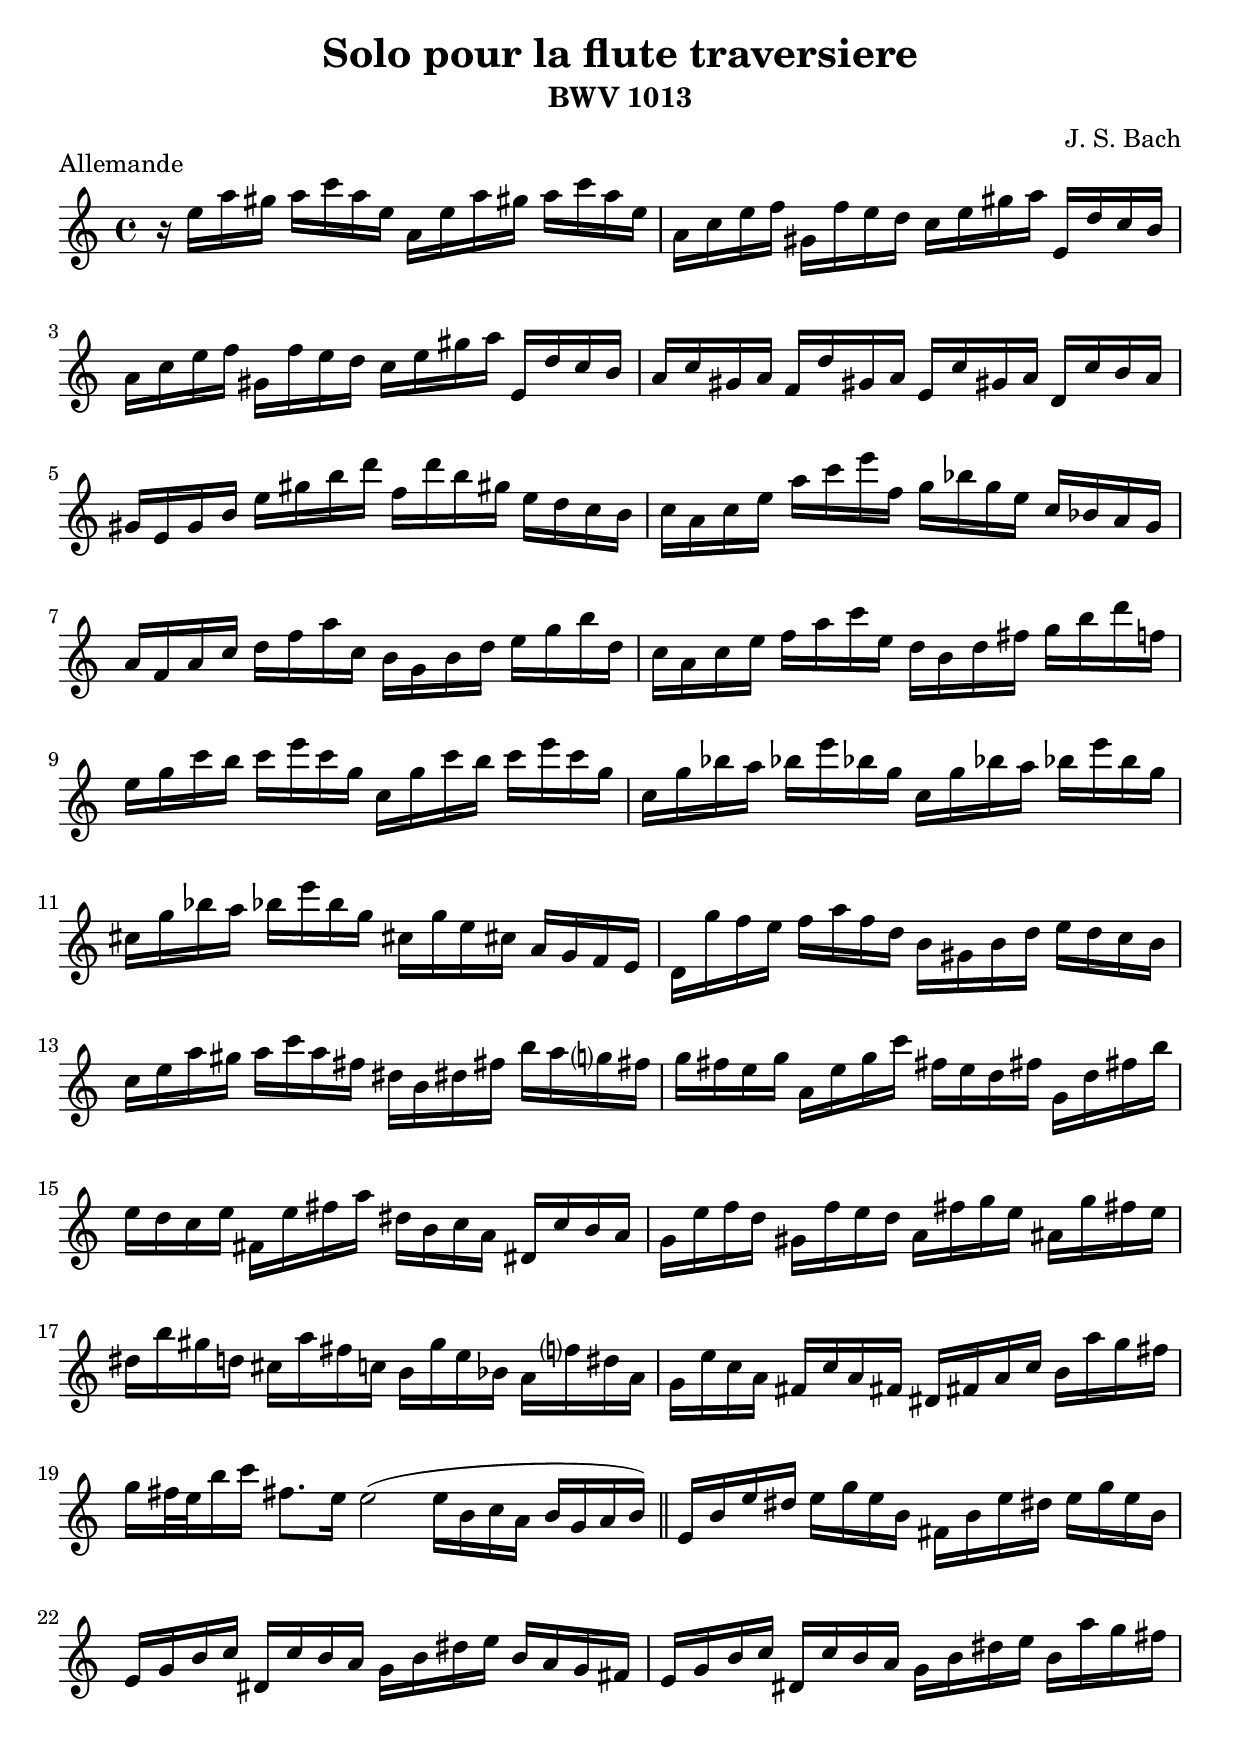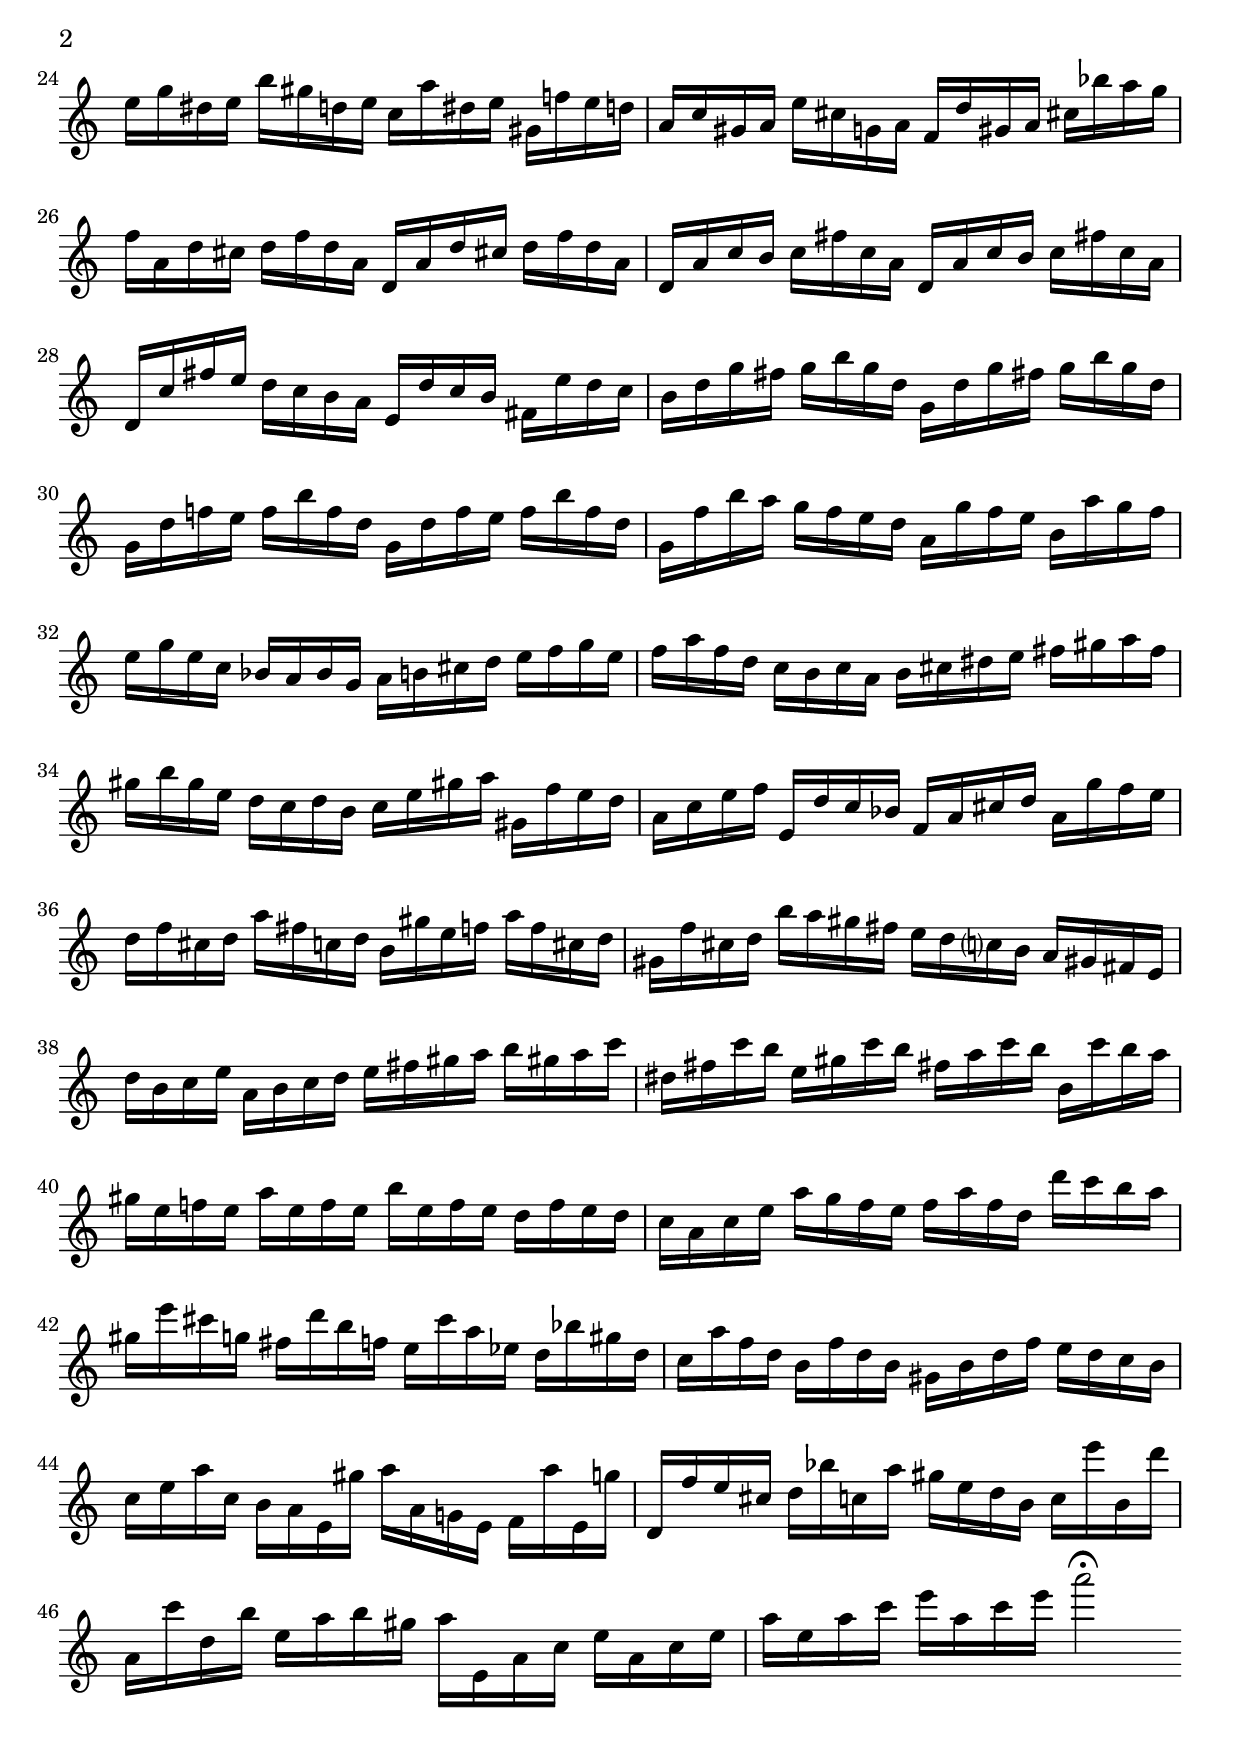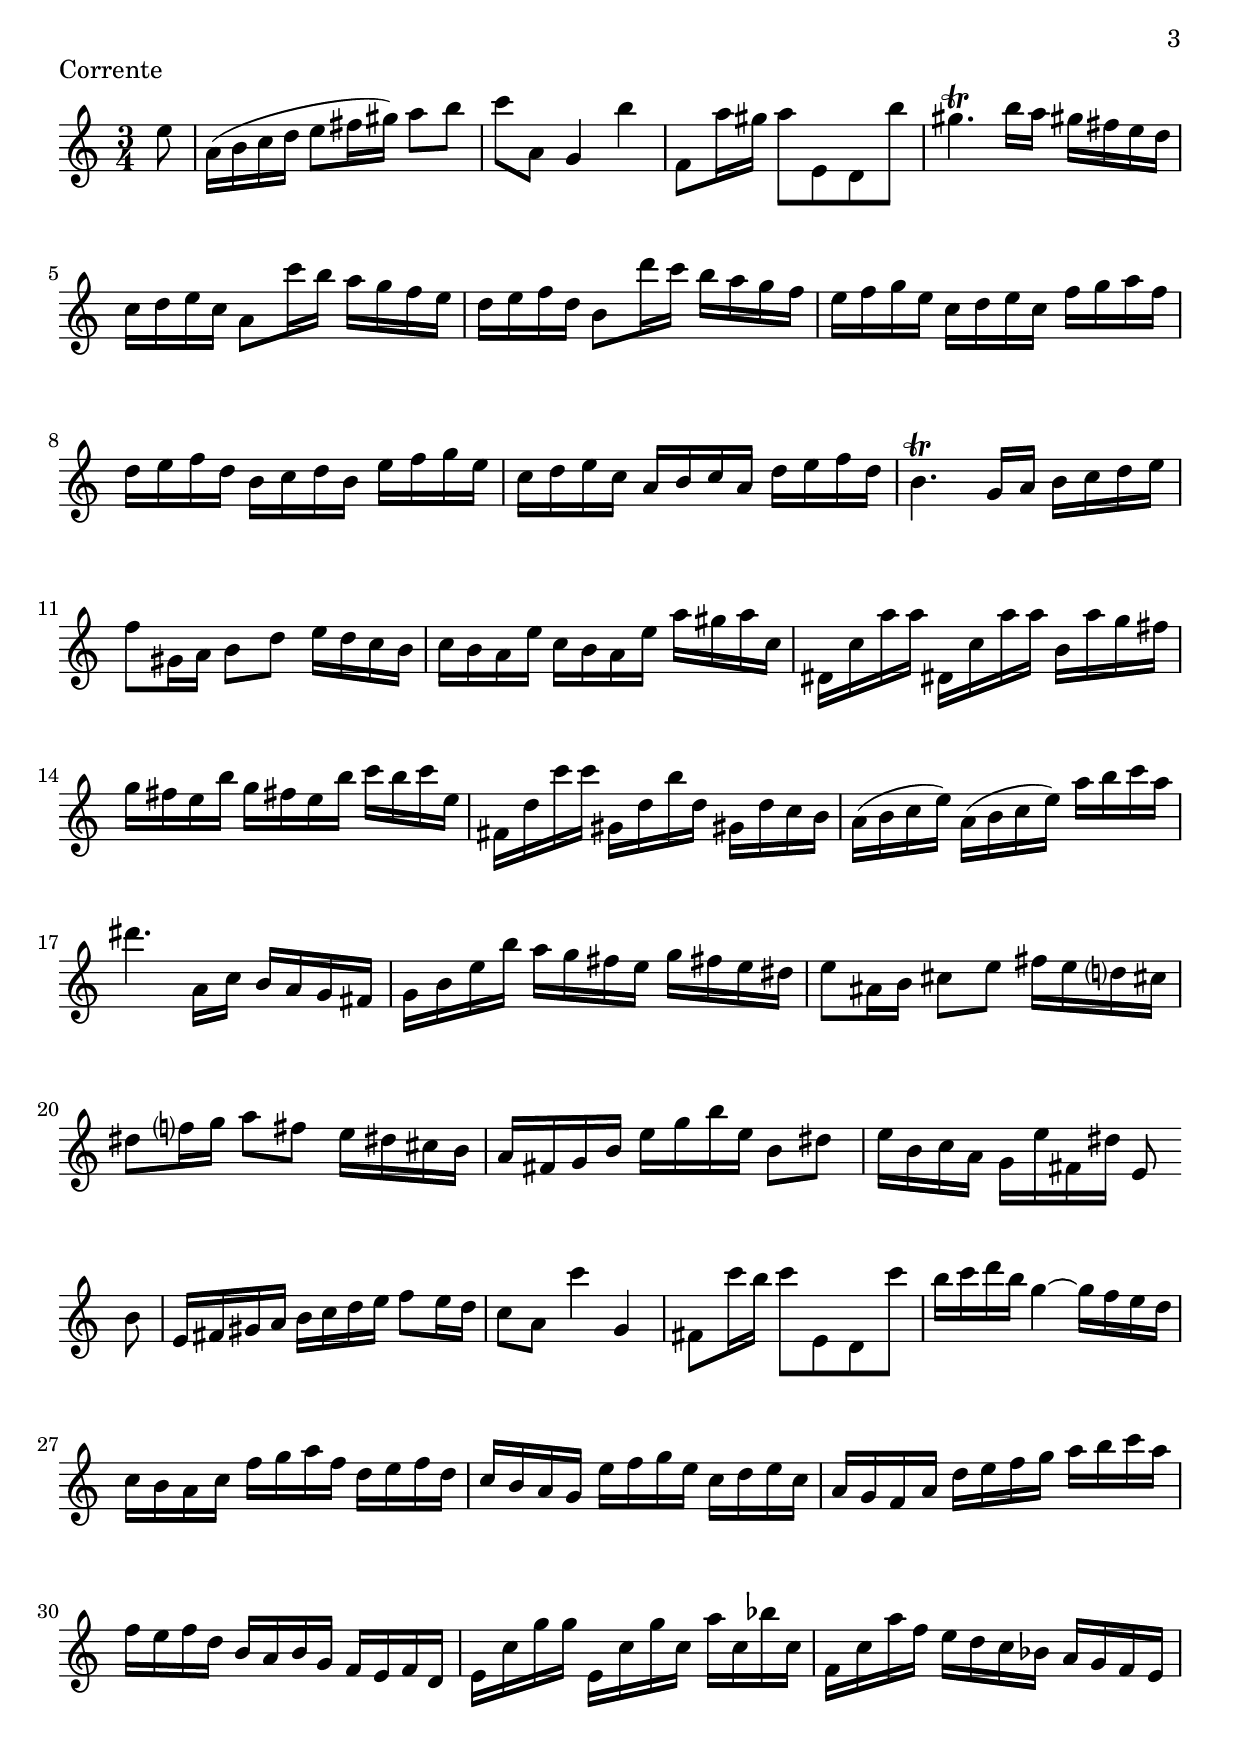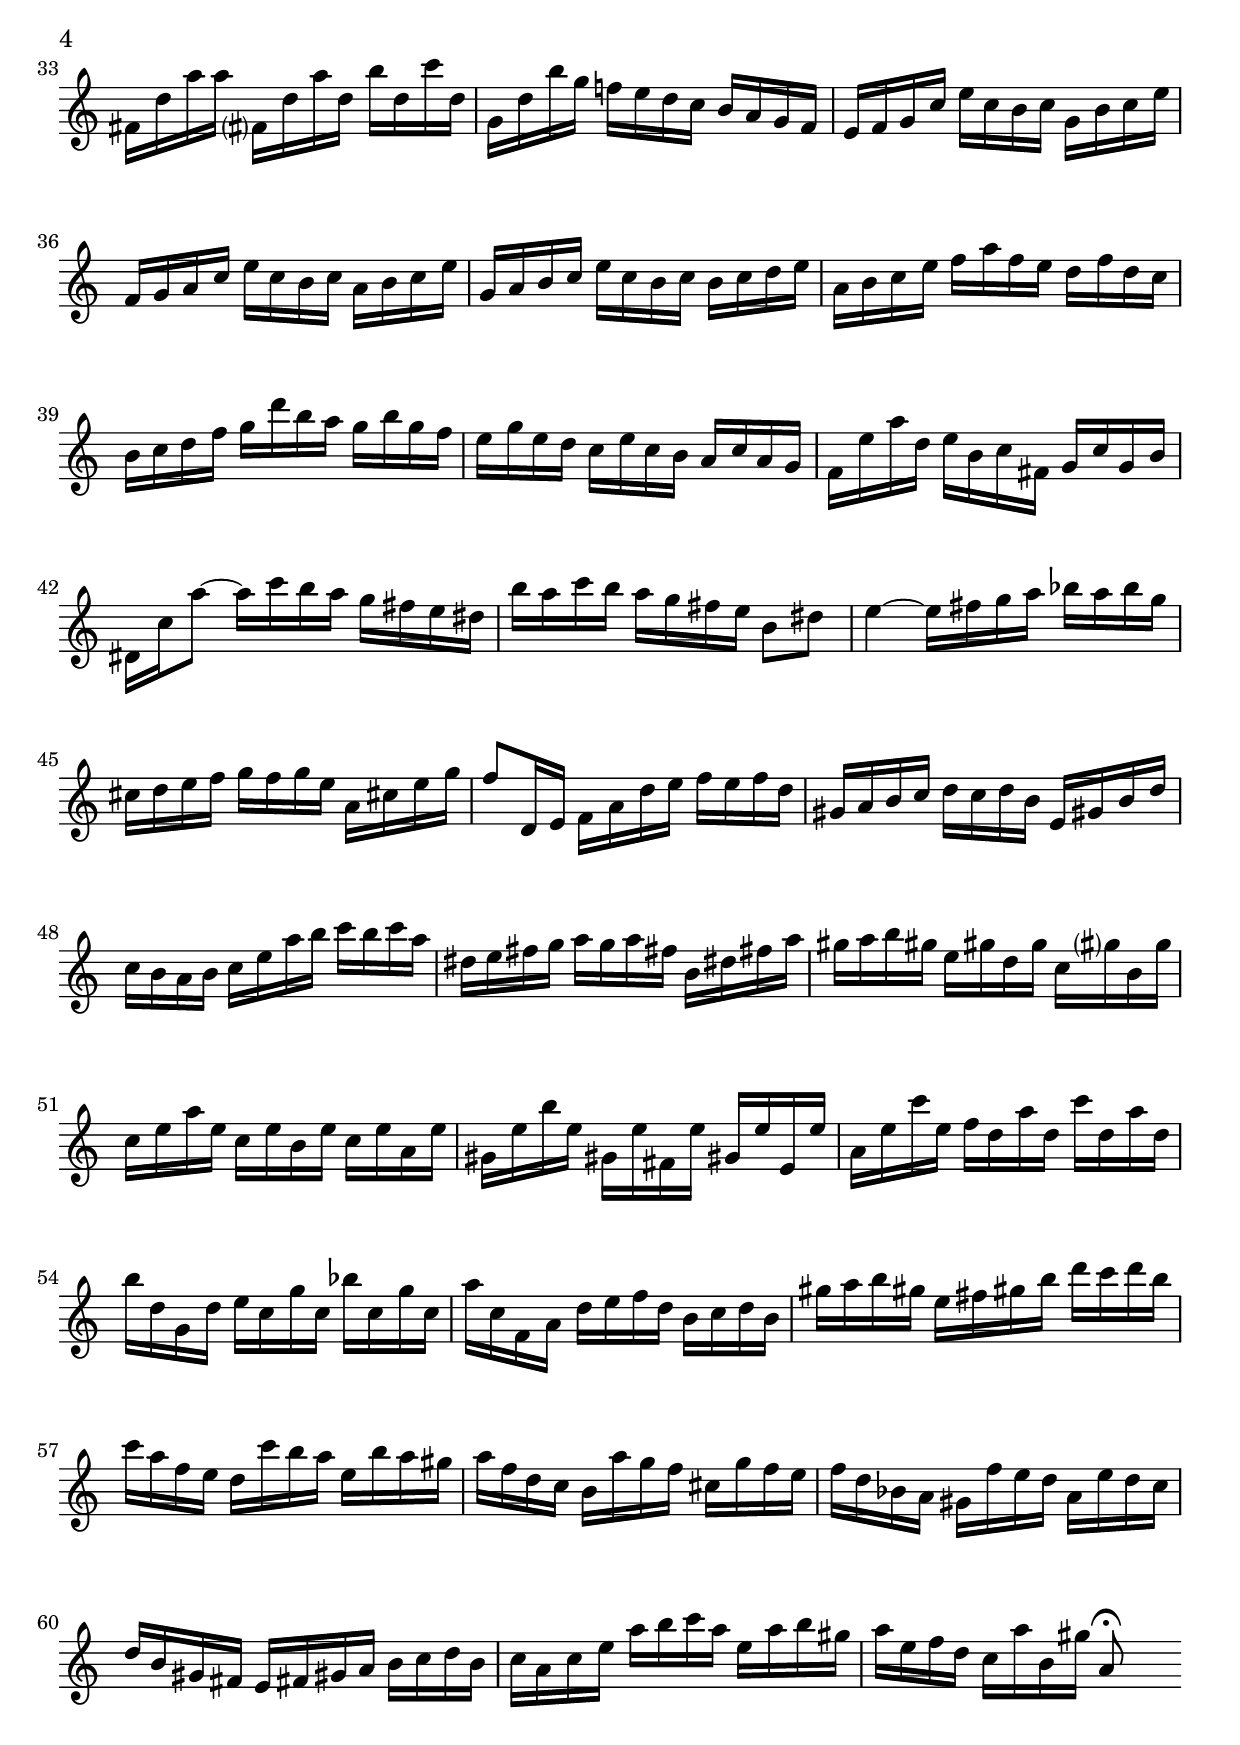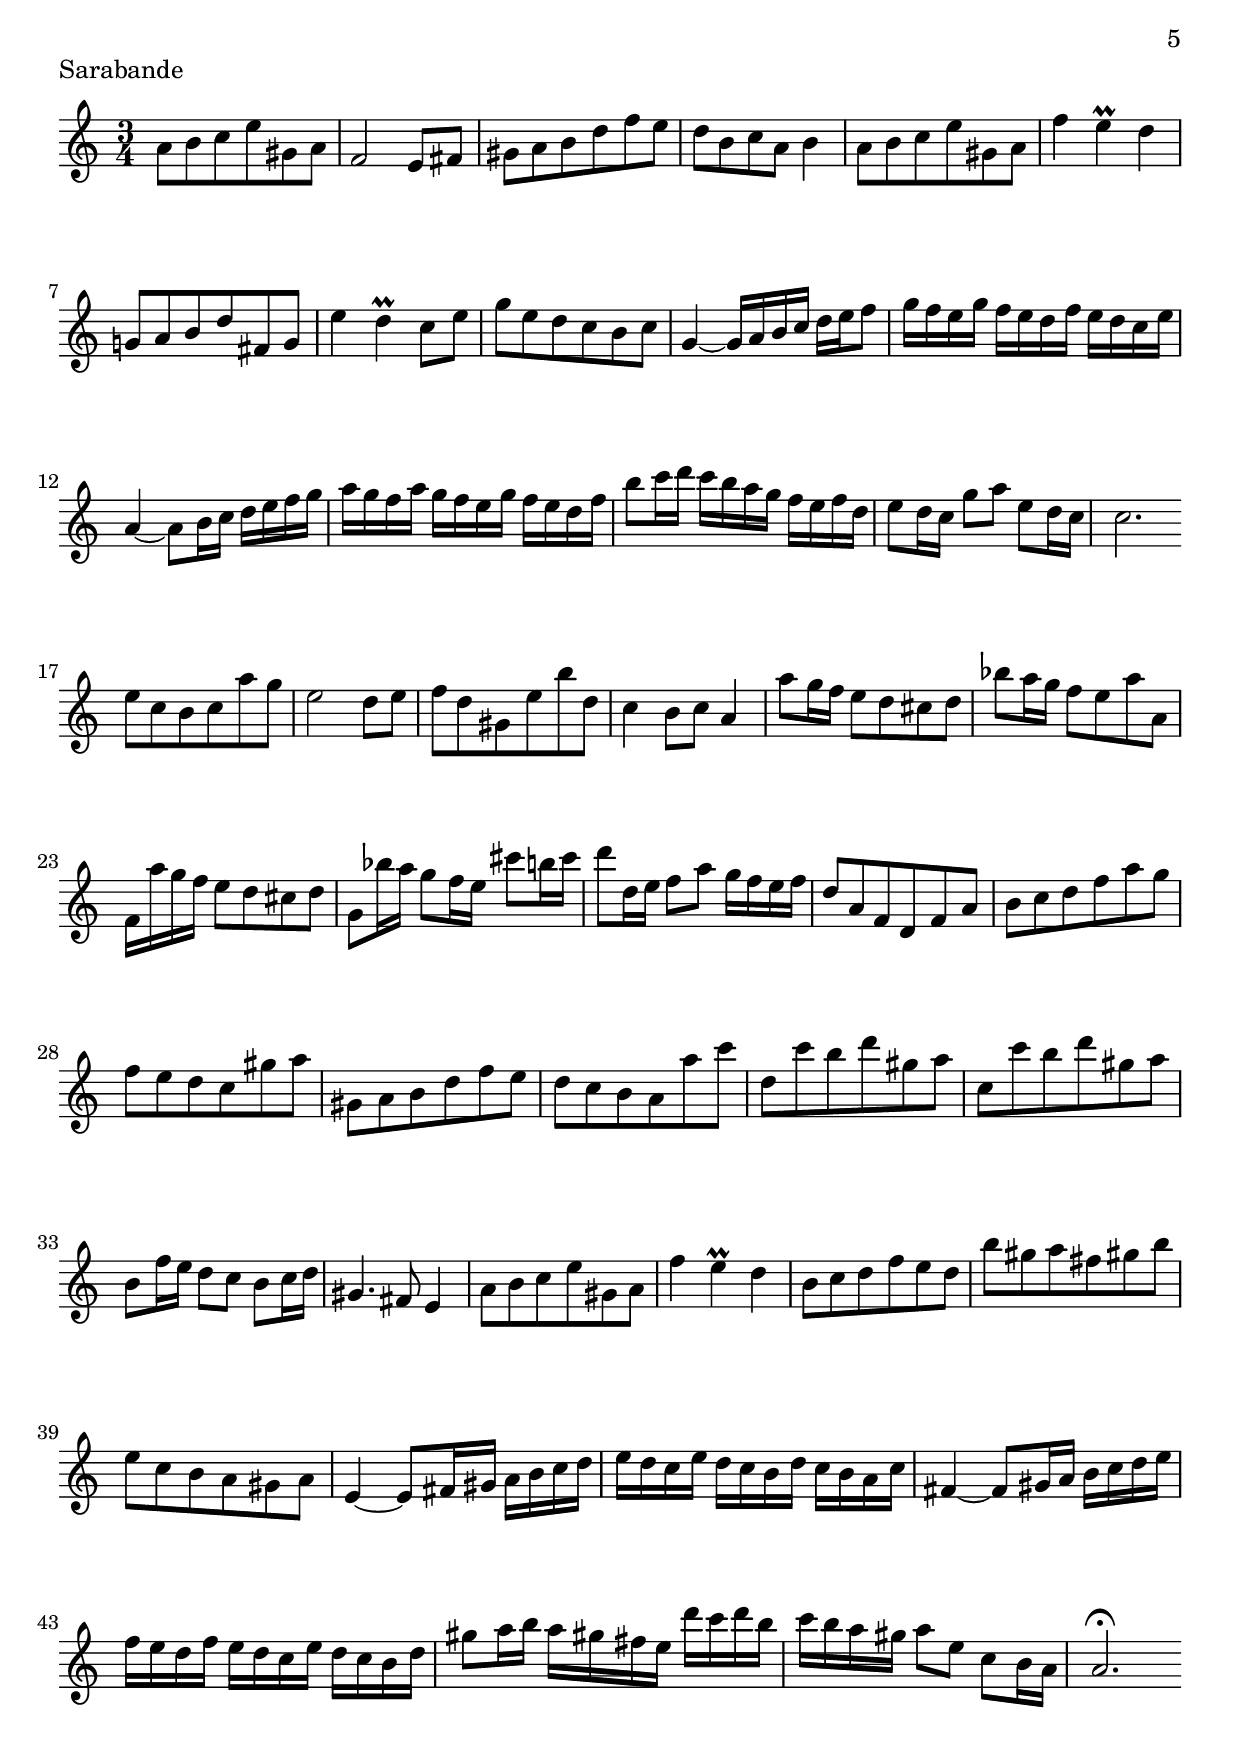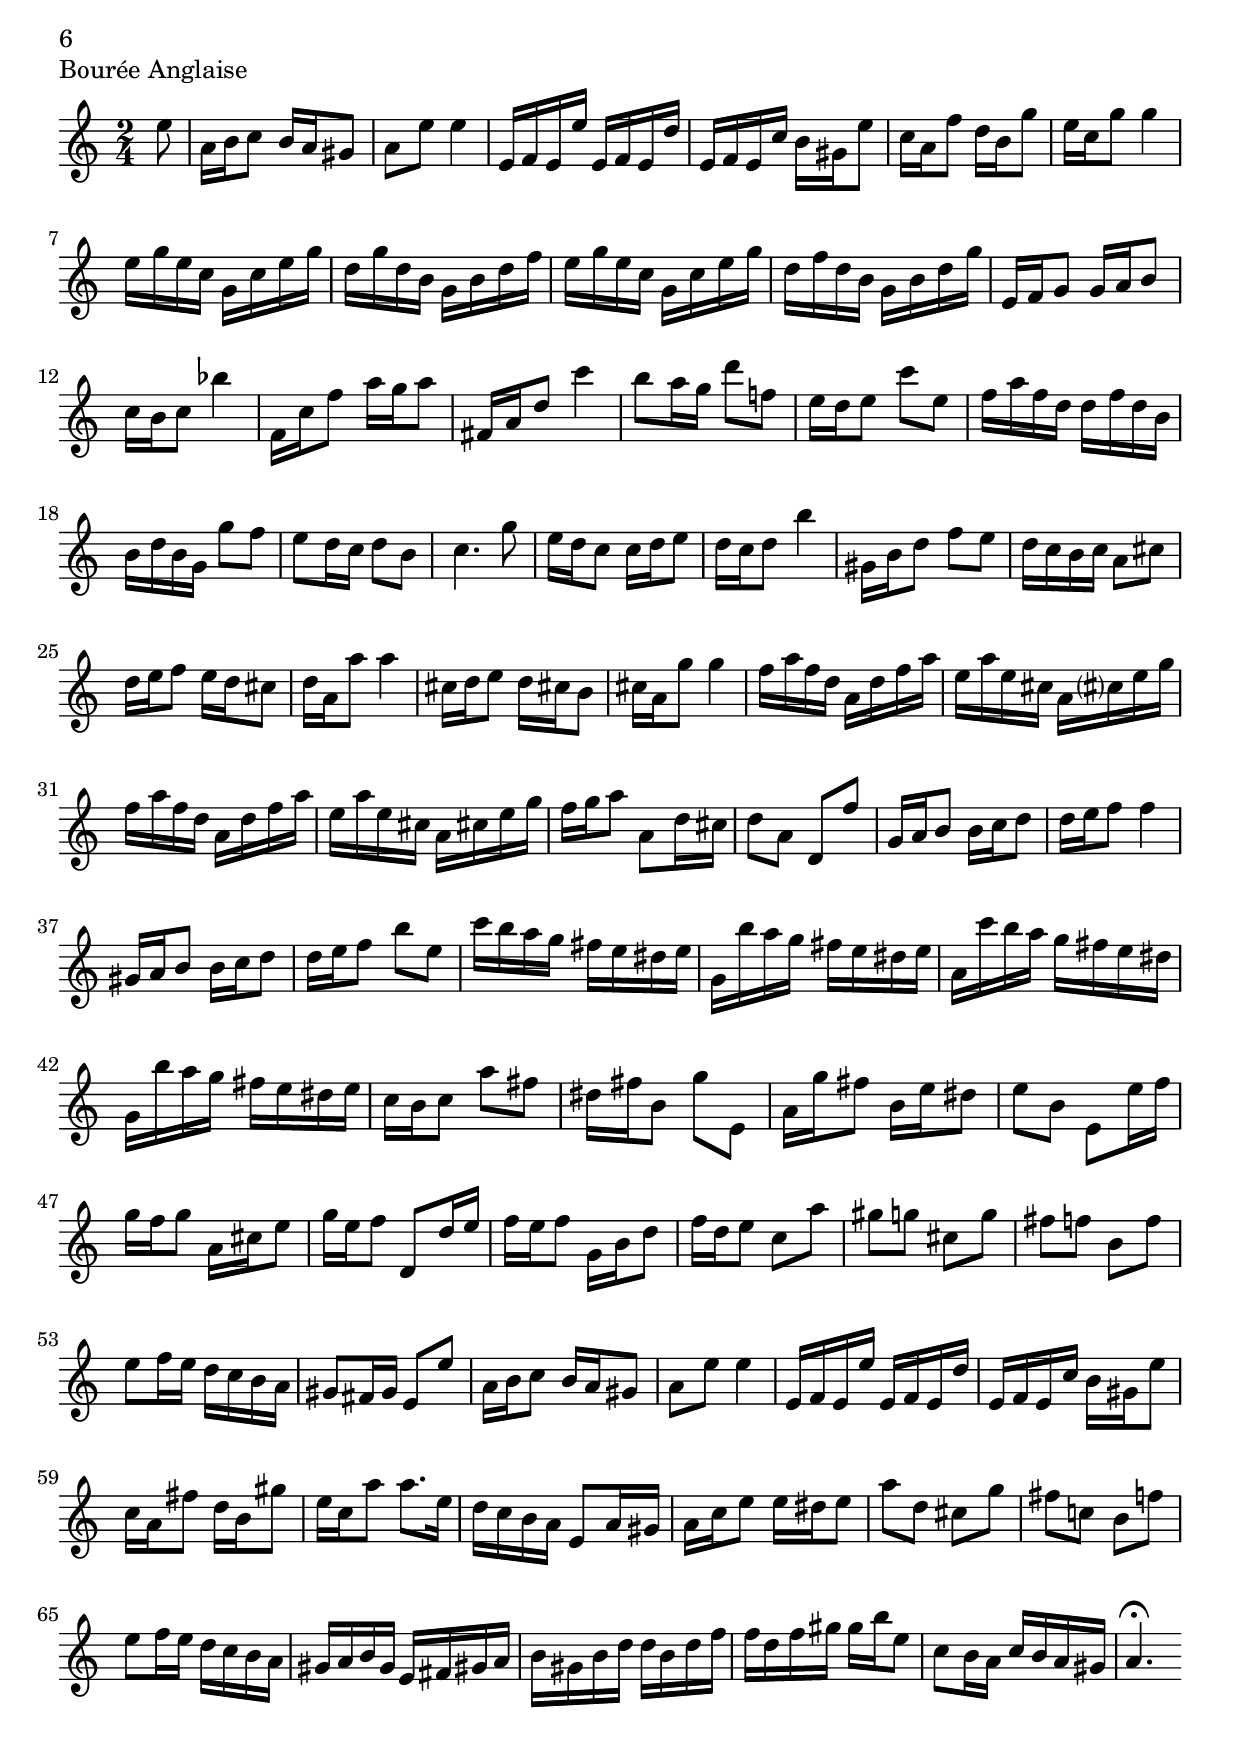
\version "2.8.8"

#(set-global-staff-size 22)

\paper {
	#(set-paper-size "a4")
	ragged-last-bottom = ##f
	print-page-number = ##t
	page-top-space = 0\mm
	after-title-space = 2\mm
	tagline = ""
      }

\header { 
	title = "Solo pour la flute traversiere"
	subtitle = "BWV 1013"
	composer = "J. S. Bach"
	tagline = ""
	}

\score {
        \relative c' {
	\clef G
	\key c \major
	\time 4/4 
	                   
	r16 e' a gis! a c a e a, e' a gis! a c a e | 
	a, c e f gis,! f' e d c e gis! a e, d' c b | % 3
	a c e f gis,! f' e d c e gis! a e, d' c b | 
	a c gis! a f d' gis,! a e c' gis! a d, c' b a | % 5
	gis! e gis b e gis! b d f, d' b gis! e d c b | 
	c a c e a c e f, g bes! g e c bes! a g | % 7
	a f a c d f a c, b g b d e g b d, | 
	c a c e f a c e, d b d fis! g b d f,! | % 9
	e g c b c e c g c, g' c b c e c g | 
	c, g' bes! a bes! e bes! g c, g' bes! a bes! e bes g | % 11
	cis,! g' bes! a bes! e bes g cis,! g' e cis! a g f e | 
	d g' f e f a f d b gis! b d e d c b | % 13
	c e a gis! a c a fis! dis! b dis! fis! b a g!? fis! | 
	g fis! e g a, e' g c fis,! e d fis! g, d' fis! b | % 15
	e, d c e fis,! e' fis! a dis,! b c a dis,! c' b a | 
	g e' f d gis,! f' e d a fis'! g e ais,! g' fis! e | % 17
	dis! b' gis! d! cis! a' fis! c! b gis' e bes! a f'!? dis! a | 
	g e' c a fis! c' a fis! dis! fis! a c b a' g fis! | % 19
	g fis!32 e b'16 c fis,!8. e16 e2 ( 
	  \bar ":|:" \partial 4*2 e16 b c a b g a b ) \bar "||" % 21
	e, b' e dis! e g e b fis! b e dis! e g e b | 
	e, g b c dis,! c' b a g b dis! e b a g fis! | % 23
	e g b c dis,! c' b a g b dis! e b a' g fis! | 
	e g dis! e b' gis! d! e c a' dis,! e gis,! f'! e d! | % 25
	a c gis! a e' cis! g! a f d' gis,! a cis! bes'! a g | 
	f a, d cis! d f d a d, a' d cis! d f d a | % 27
	d, a' c b c fis! c a d, a' c b c fis! c a | 
	d, c' fis! e d c b a e d' c b fis! e' d c | % 29
	b d g fis! g b g d g, d' g fis! g b g d | 
	g, d' f! e f b f d g, d' f e f b f d | % 31
	g, f' b a g f e d a g' f e b a' g f | 
	e g e c bes! a bes g a b! cis! d e f g e | % 33
	f a f d c b c a b cis! dis! e fis! gis! a fis | 
	gis! b gis e d c d b c e gis! a gis,! f' e d | % 35
	a c e f e, d' c bes! f a cis! d a g' f e | 
	d f cis! d a' fis! c! d b gis'! e f! a f cis! d | % 37
	gis,! f' cis! d b' a gis! fis! e d c!? b a gis! fis! e | 
	d' b c e a, b c d e fis! gis! a b gis! a c | % 39
	dis,! fis! c' b e, gis! c b fis! a c b b, c' b a | 
	gis! e f! e a e f e b' e, f e d f e d | % 41
	c a c e a g f e f a f d d' c b a | 
	gis! e' cis! g! fis! d' b f! e cis' a es! d bes'! gis! d | % 43
	c a' f d b f' d b gis! b d f e d c b | 
	c e a c, b a e gis'! a a, g! e f a' e, g'! | % 45
	d, f' e cis! d bes'! c,! a' gis! e d b c e' b, d' | 
	a, c' d, b' e, a b gis! a e, a c e a, c e | % 47
	a e a c e a, c e a2\fermata \bar ":|:" }

\header { piece = "Allemande" }
\layout {
	indent = 0.0 \mm
  \context  {
%     \Score \override SpacingSpanner #'spacing-increment = #1.2
               }
}}

\score {
        \relative c' {
	\clef G
	\key c \major
	\time 3/4 
	                   
	\partial 8*1 e'8 | 
	a,16  ( b c d e8 fis!16 gis! ) a8 b | % 3
	c a, g4 b' | 
	f,8 a'16 gis! a8 e, d b'' | % 5
	gis!4.\trill b16 a gis! fis! e d | 
	c d e c a8 c'16 b a g f e | % 7
	d e f d b8 d'16 c b a g f | 
	e f g e c d e c f g a f | % 9
	d e f d b c d b e f g e | 
	c d e c a b c a d e f d | % 11
	b4.\trill g16 a b c d e | 
	f8 gis,!16 a b8 d e16 d c b | % 13
	c b a e' c b a e' a gis! a c, | 
	dis,! c' a' a dis,,! c' a' a b, a' g fis! | % 15
	g fis! e b' g fis! e b' c b c e, | 
	fis,! d' c' c gis,! d' b' d, gis,! d' c b | % 17
	a  ( b c e ) a,  ( b c e ) a b c a | 
	dis!4. a,16 c b a g fis! | % 19
	g b e b' a g fis! e g fis! e dis! | 
	e8 ais,!16 b cis!8 e fis!16 e d!? cis! | % 21
	dis!8 f!?16 g a8 fis! e16 dis! cis! b | 
	a fis! g b e g b e, b8 dis! | % 23
	e16 b c a g e' fis,! dis'! e,8 \bar ":|:" \break b' | 
	e,16 fis! gis! a b c d e f8 e16 d | % 25
	c8 a c'4 g, | fis!8 c''16 b c8 e,, d c'' | % 27
	b16 c d b g4 ~ g16 f e d | 
	c b a c f g a f d e f d | % 29
	c b a g e' f g e c d e c | 
	a g f a d e f g a b c a | % 31
	f e f d b a b g f e f d | 
	e c' g' g e, c' g' c, a' c, bes'! c, | % 33
	f, c' a' f e d c bes! a g f e | 
	fis! d' a' a fis,!? d' a' d, b' d, c' d, | % 35
	g, d' b' g f! e d c b a g f | 
	e f g c e c b c g b c e | % 37
	f, g a c e c b c a b c e | 
	g, a b c e c b c b c d e | % 39
	a, b c e f a f e d f d c | 
	b c d f g d' b a g b g f | % 41
	e g e d c e c b a c a g | 
	f e' a d, e b c fis,! g c g b | % 43
	dis,! c' a'8 ~ a16 c b a g fis! e dis! | 
	b' a c b a g fis! e b8 dis! | % 45
	e4 ~ e16 fis! g a bes! a bes g | 
	cis,! d e f g f g e a, cis! e g | % 47
	f8 d,16 e f a d e f e f d | 
	gis,! a b c d c d b e, gis! b d | % 49
	c b a b c e a b c b c a | 
	dis, e fis! g a g a fis! b, dis! fis! a | % 51
	gis! a b gis! e gis! d gis c, gis'!? b, gis' | 
	c, e a e c e b e c e a, e' | % 53
	gis,! e' b' e, gis,! e' fis,! e' gis,! e' e, e' | 
	a, e' c' e, f d a' d, c' d, a' d, | % 55
	b' d, g, d' e c g' c, bes'! c, g' c, | 
	a' c, f, a d e f d b c d b | % 57
	gis'! a b gis! e fis! gis! b d c d b | 
	c a f e d c' b a e b' a gis! | % 59
	a f d c b a' g f cis! g' f e | 
	f d bes! a gis! f' e d a e' d c | % 61
	d b gis! fis! e fis! gis! a b c d b | 
	c a c e a b c a e a b gis! | % 63
	a e f d c a' b, gis'! a,8 \fermata s8 \bar ":|:" }
\header { piece = "Corrente" breakbefore = ##t }
\layout {
	indent = 0.0 \mm
  \context  {
%     \Score \override SpacingSpanner #'spacing-increment = #1.2
               }
}}

\score {
        \relative c' {
	\clef G
	\key c \major
	\time 3/4 
	                   
	a'8 b c e gis,! a | f2 e8 fis! | % 3
	gis! a b d f e | d b c a b4 | % 5
	a8 b c e gis,! a | f'4 e\prall d | % 7
	g,!8 a b d fis,! g | e'4 d\prall c8 e | % 9
	g e d c b c | g4 ~ g16 a b c d e f8 | % 11
	g16 f e g f e d f e d c e | a,4 ~ a8 b16 c d e f g | % 13
	a g f a g f e g f e d f | b8 c16 d c b a g f e f d | % 15
	e8 d16 c g'8 a e d16 c | c2. \bar ":|:" % 17
	e8 c b c a' g | e2 d8 e | % 19
	f d gis,! e' b' d, | c4 b8 c a4 | % 21
	a'8 g16 f e8 d cis! d | bes'! a16 g f8 e a a, | % 23
	f16 a' g f e8 d cis! d | g, bes'!16 a g8 f16 e cis'!8 b!16 cis | % 25
	d8 d,16 e f8 a g16 f e f | d8 a f d f a | % 27
	b c d f a g | f e d c gis'! a | % 29
	gis,! a b d f e | d c b a a' c | % 31
	d, c' b d gis,! a | c, c' b d gis,! a | % 33
	b, f'16 e d8 c b c16 d | gis,!4. fis!8 e4 | % 35
	a8 b c e gis,! a | f'4 e\prall d | % 37
	b8 c d f e d | b' gis! a fis! gis! b | % 39
	e, c b a gis! a | e4 ~ e8 fis!16 gis! a b c d | % 41
	e d c e d c b d c b a c | fis,!4 ~ fis8 gis!16 a b c d e | % 43
	f e d f e d c e d c b d | gis!8 a16 b a gis! fis! e d' c d b | % 45
	c b a gis! a8 e c b16 a | a2.\fermata \bar ":|:" }
\header { piece = "Sarabande" breakbefore = ##t }
\layout {
	indent = 0.0 \mm
  \context  {
%     \Score \override SpacingSpanner #'spacing-increment = #1.2
               }
}}

\score {
        \relative c' {
	\clef G
	\key c \major
	\time 2/4 
	                   
	\partial 8*1 e'8 | a,16 b c8 b16 a gis!8 | % 3
	a e' e4 | e,16 f e e' e, f e d' | % 5
	e, f e c' b gis! e'8 | c16 a f'8 d16 b g'8 | % 7
	e16 c g'8 g4 | e16 g e c g c e g | % 9
	d g d b g b d f | e g e c g c e g | % 11
	d f d b g b d g | e, f g8 g16 a b8 | % 13
	c16 b c8 bes'!4 | f,16 c' f8 a16 g a8 | % 15
	fis,!16 a d8 c'4 | b8 a16 g d'8 f,! | % 17
	e16 d e8 c' e, | f16 a f d d f d b | % 19
	b d b g g'8 f | e d16 c d8 b | % 21
	c4. \bar ":|:" g'8 | e16 d c8 c16 d e8 | % 23
	d16 c d8 b'4 | gis,!16 b d8 f e | % 25
	d16 c b c a8 cis! | d16 e f8 e16 d cis!8 | % 27
	d16 a a'8 a4 | cis,!16 d e8 d16 cis! b8 | % 29
	cis!16 a g'8 g4 | f16 a f d a d f a | % 31
	e a e cis! a cis!? e g | f a f d a d f a | % 33
	e a e cis! a cis! e g | f g a8 a, d16 cis! | % 35
	d8 a d, f' | g,16 a b8 b16 c d8 | % 37
	d16 e f8 f4 | gis,!16 a b8 b16 c d8 | % 39
	d16 e f8 b e, | c'16 b a g fis! e dis! e | % 41
	g, b' a g fis! e dis! e | a, c' b a g fis! e dis! | % 43
	g, b' a g fis! e dis! e | c b c8 a' fis! | % 45
	dis!16 fis! b,8 g' e, | a16 g' fis!8 b,16 e dis!8 | % 47
	e b e, e'16 f | g f g8 a,16 cis! e8 | % 49
	g16 e f8 d, d'16 e | f e f8 g,16 b d8 | % 51
	f16 d e8 c a' | gis! g! cis,! g' | % 53
	fis! f! b, f' | e f16 e d c b a | % 55
	gis!8 fis!16 gis e8 e' | a,16 b c8 b16 a gis!8 | % 57
	a e' e4 | e,16 f e e' e, f e d' | % 59
	e, f e c' b gis! e'8 | c16 a fis'!8 d16 b gis'!8 | % 61
	e16 c a'8 a8. e16 | d c b a e8 a16 gis! | % 63
	a c e8 e16 dis! e8 | a d, cis! g' | % 65
	fis! c! b f'! | e f16 e d c b a | % 67
	gis! a b gis e fis! gis! a | b gis! b d d b d f | % 69
	f d f gis! gis b e,8 | c b16 a c b a gis! | % 71
	a4.\fermata  s8 \bar ":|:" }
\header { piece = "Bourée Anglaise" breakbefore = ##t }
\layout {
	indent = 0.0 \mm
  \context  {
     \Score \override SpacingSpanner #'spacing-increment = #0.85
               }
}}
